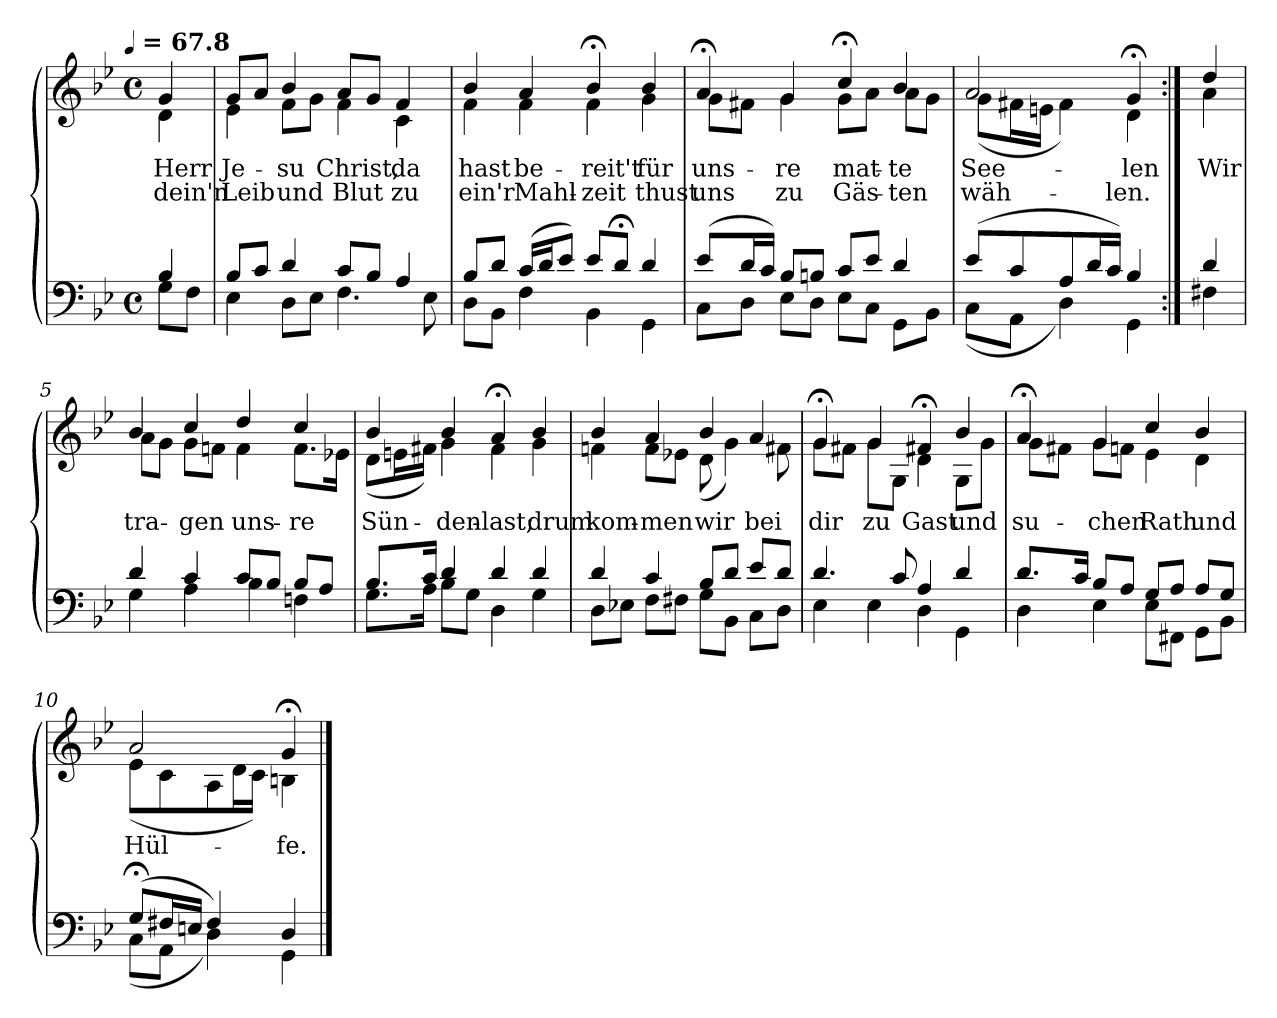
**kern	**kern	**text	**text	**dynam
*part1	*part1	*part1	*part1	*part1
*staff2	*staff1	*staff1	*staff1	*staff1/2
*clefF4	*clefG2	*	*	*
*k[b-e-]	*k[b-e-]	*	*	*
!!LO:TX:omd:t=[quarter] = 67.8
*M4/4	*M4/4	*	*	*
*met(c)	*met(c)	*	*	*
*MM67	*MM67	*	*	*
=	=	=	=	=
*^	*^	*	*	*
4B-	8GL	4g	4d	Herr	dein'n	.
.	8FJ	.	.	.	.	.
=1	=1	=1	=1	=1	=1	=1
8B-L	4E-	8gL	4e-	Je-	Leib	.
8cJ	.	8aJ	.	.	.	.
4d	8DL	4b-	8fL	-su	und	.
.	8E-J	.	8gJ	.	.	.
8cL	4.F	8aL	4f	Christ,	Blut	.
8B-J	.	8gJ	.	.	.	.
4A	.	4f	4c	da	zu	.
.	8E-	.	.	.	.	.
=2	=2	=2	=2	=2	=2	=2
8B-L	8DL	4b-	4f	hast	ein'r	.
8dJ	8BB-J	.	.	.	.	.
(16cLL	4F	4a	4f	be-	Mahl-	♩ = 64
16dJ	.	.	.	.	.	.
8e-J)	.	.	.	.	.	.
8e-L	4BB-	4b-;<	4f	-reit't	-zeit	.
8d;<J	.	.	.	.	.	.
4d	4GG	4b-	4g	für	thust	♩ = 66
=3	=3	=3	=3	=3	=3	=3
(8e-L	8CL	4a;<	8gL	uns-	uns	.
16dL	8DJ	.	8f#XJ	.	.	.
16cJJ)	.	.	.	.	.	.
8B-L	8E-L	4g	4g	-re	zu	.
8BnJ	8DJ	.	.	.	.	.
8cL	8E-L	4cc;<	8gL	mat-	Gäs-	♩ = 67
8e-J	8CJ	.	8aJ	.	.	.
4d	8GGL	4b-	8aL	-te	-ten	.
.	8BB-J	.	8gJ	.	.	.
=4	=4	=4	=4	=4	=4	=4
*	*	*MM66	*	*	*	*
(8e-L	(8CL	2a	(8gL	See-	wäh-	.
8c	8AAJ	.	16f#XL	.	.	.
.	.	.	16enJJ	.	.	.
8A	4D)	.	4f#)	.	.	.
16dL	.	.	.	.	.	.
16cJJ)	.	.	.	.	.	.
4B-	4GG	4g;<	4d	-len	-len.	.
!!LO:LB:g=z	!!
=:|!	=:|!	=:|!	=:|!	=:|!	=:|!	=:|!
*	*	*MM65	*	*	*	*
4d	4F#X	4dd	4a	Wir	.	.
=5	=5	=5	=5	=5	=5	=5
4d	4G	4b-	8aL	tra-	.	.
.	.	.	8gJ	.	.	.
4c	4A	4cc	8gL	-gen	.	.
.	.	.	8fnJ	.	.	.
8cL	4B-	4dd	4f	uns-	.	♩ = 67
8B-J	.	.	.	.	.	.
8B-L	4Fn	4cc	8.fL	-re	.	♩ = 66
8AJ	.	.	.	.	.	.
.	.	.	16e-XJk	.	.	.
=6	=6	=6	=6	=6	=6	=6
8.B-L	8.GL	4b-	(8dL	Sün-	.	.
.	.	.	16enL	.	.	.
16cJk	16AJk	.	16f#XJJ)	.	.	.
4d	8B-L	4b-	4g	-den-	.	♩ = 63
.	8GJ	.	.	.	.	.
4d	4D	4a;<	4f#	-last;	.	.
4d	4G	4b-	4g	drum	.	♩ = 65
=7	=7	=7	=7	=7	=7	=7
*	*	*MM65	*	*	*	*
4d	8DL	4b-	4fn	kom-	.	.
.	8E-XJ	.	.	.	.	.
4c	8FL	4a	8fL	-men	.	.
.	8F#XJ	.	8e-XJ	.	.	.
8B-L	8GL	4b-	(8d	wir	.	♩ = 63.5
8dJ	8BB-J	.	4g)	.	.	.
8e-L	8CL	4a	.	bei	.	.
8dJ	8DJ	.	8f#X	.	.	.
!!LO:LB:g=z	!!
=8	=8	=8	=8	=8	=8	=8
4.d	4E-	4g;<	8gL	dir	.	.
.	.	.	8f#XJ	.	.	.
.	4E-	4g	8gL	zu	.	♩ = 60
8c	.	.	8GJ	.	.	.
4A	4D	4f#X;<	4d	Gast	.	.
4d	4GG	4b-	8GL	und	.	♩ = 63
.	.	.	8gJ	.	.	.
=9	=9	=9	=9	=9	=9	=9
8.dL	4D	4a;<	8gL	su-	.	.
.	.	.	8f#XJ	.	.	.
16cJk	.	.	.	.	.	.
8B-L	4E-	4g	8gL	-chen	.	.
8AJ	.	.	8fnJ	.	.	.
8GL	8E-L	4cc	4e-	Rath	.	♩ = 62
8AJ	8FF#XJ	.	.	.	.	.
8AL	8GGL	4b-	4d	und	.	.
8GJ	8BB-J	.	.	.	.	.
=10	=10	=10	=10	=10	=10	=10
(8G;<L	(8CL	2a	(8e-L	Hül-	.	.
16F#XL	8AAJ	.	8c	.	.	.
16EnJJ	.	.	.	.	.	.
4F#)	4D)	.	8A	.	.	.
.	.	.	16dL	.	.	.
.	.	.	16cJJ)	.	.	.
4D	4GG	4g;<	4Bn	-fe.	.	.
*v	*v	*	*	*	*	*
*	*v	*v	*	*	*
==	==	==	==	==
*-	*-	*-	*-	*-
